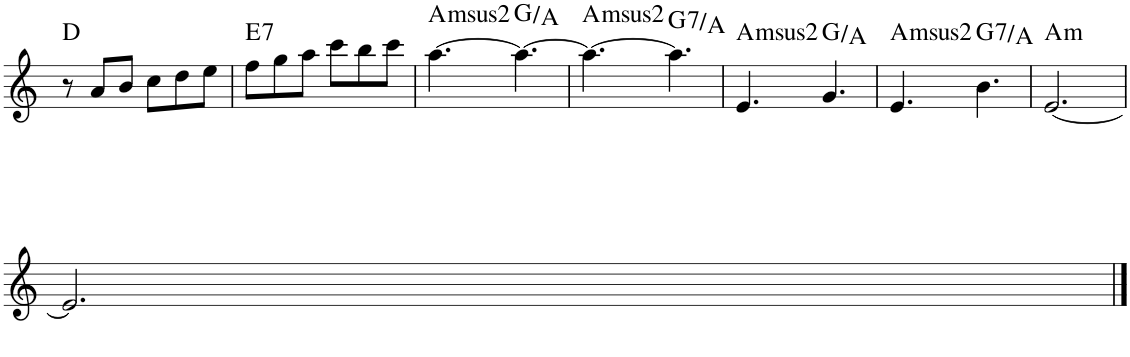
**kern	**harte
*part1	*part1
*staff1	*
*I"Piano	*
*I'Pno.	*
!!LO:PB:g=z
*clefG2	*
*k[]	*
*M6/8	*
=59	=59
8r	D:maj
8a/L	.
8b/J	.
8cc\L	.
8dd\	.
8ee\J	.
=60	=60
!	!LO:H:kt=7
8ffn\L	E:7
8ggn\	.
8aa\J	.
8ccc\L	.
8bb\	.
8ccc\J	.
=61	=61
!	!LO:H:kt=2
[4.aa\	A:(1,2,5)
4.aa\_	G:maj/2
=62	=62
!	!LO:H:kt=2
4.aa\_	A:(1,2,5)
!	!LO:H:kt=7
4.aa\]	G:7/2
=63	=63
!	!LO:H:kt=2
4.e/	A:(1,2,5)
4.g/	G:maj/2
=64	=64
!	!LO:H:kt=2
4.e/	A:(1,2,5)
!	!LO:H:kt=7
4.b\	G:7/2
=65	=65
!	!LO:H:kt=m
[2.e/	A:min
!!LO:LB:g=z
=66	=66
2.e/]	.
==	==
*-	*-
